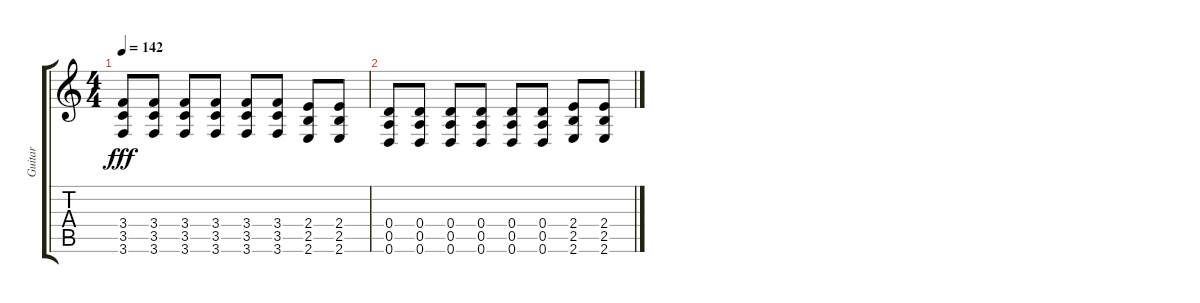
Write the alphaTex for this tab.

\track ("Guitar" "Guitar") {instrument distortionguitar}
\staff {score tabs}
\tuning (E4 B3 G3 D3 A2 D2) {hide}
\ts (4 4)
\tempo 142
\clef g2
\ks c
(3.4 3.5 3.6).8{dy fff} (3.4 3.5 3.6).8 (3.4 3.5 3.6).8 (3.4 3.5 3.6).8 (3.4 3.5 3.6).8 (3.4 3.5 3.6).8 (2.4 2.5 2.6).8 (2.4 2.5 2.6).8 |
(0.4 0.5 0.6).8 (0.4 0.5 0.6).8 (0.4 0.5 0.6).8 (0.4 0.5 0.6).8 (0.4 0.5 0.6).8 (0.4 0.5 0.6).8 (2.4 2.5 2.6).8 (2.4 2.5 2.6).8
